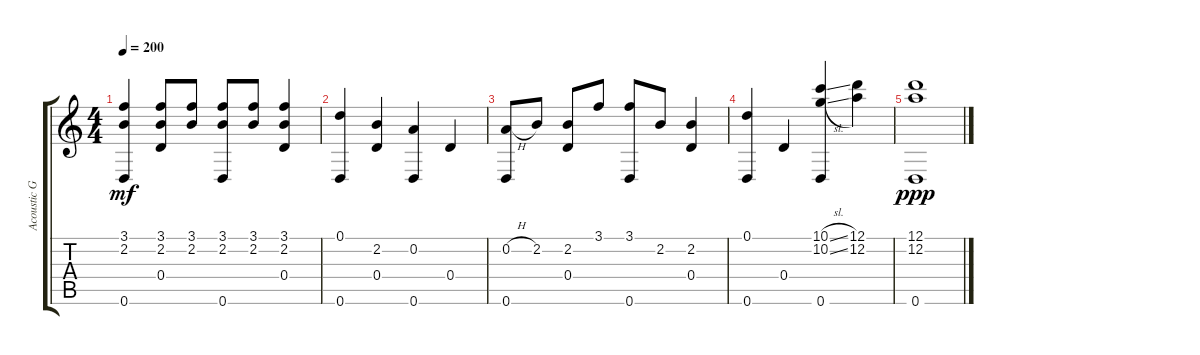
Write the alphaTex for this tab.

\track ("Acoustic Guitar" "Acoustic G") {instrument acousticguitarnylon}
\staff {score tabs}
\tuning (D4 A3 Gb3 D3 A2 D2) {hide}
\ts (4 4)
\tempo 200
\clef g2
\ks c
(3.1 2.2 0.6).4{dy mf} (3.1 2.2 0.4).8 (3.1 2.2).8 (3.1 2.2 0.6).8 (3.1 2.2).8 (3.1 2.2 0.4).4 |
(0.1 0.6).4 (2.2 0.4).4 (0.2 0.6).4 0.4.4 |
(0.2{h} 0.6).8 2.2.8 (2.2 0.4).8 3.1.8 (3.1 0.6).8 2.2.8 (2.2 0.4).4 |
(0.1 0.6).4 0.4.4 (10.1{sl} 10.2{sl} 0.6).4 (12.1 12.2).4 |
(12.1 12.2 0.6).1{dy ppp}
